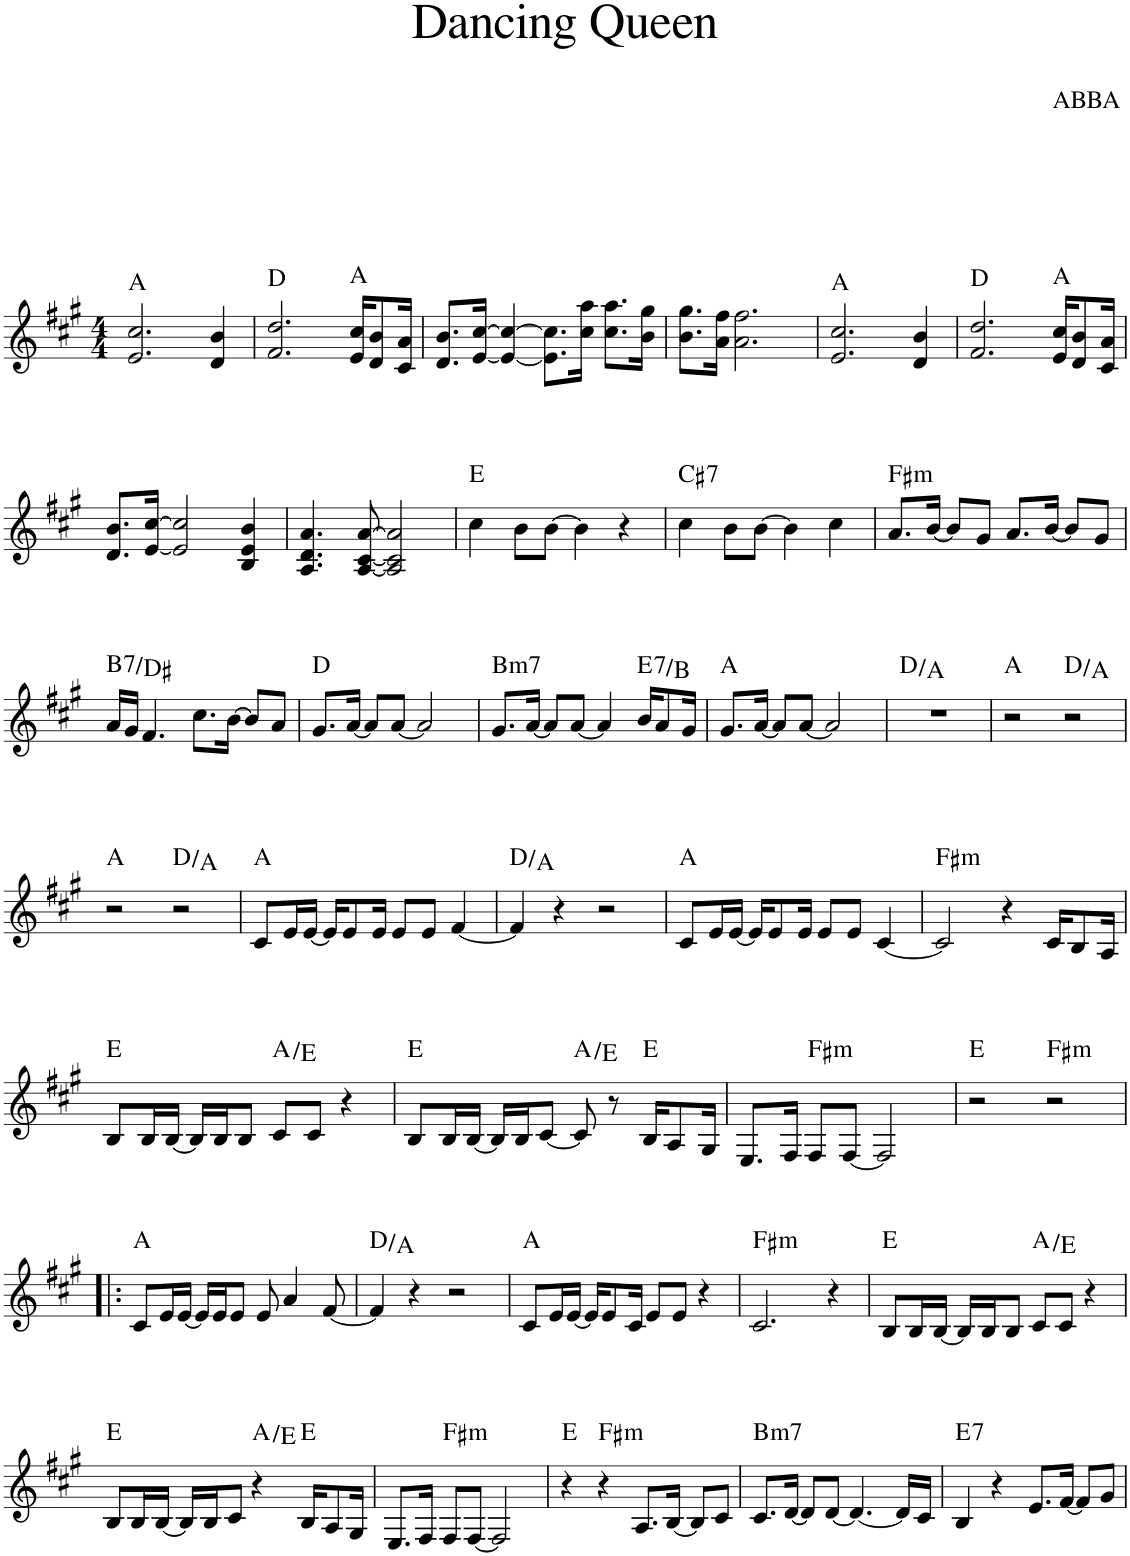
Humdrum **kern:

**kern	**harte
*part1	*part1
*staff1	*
*I"Piano	*
*I'Pno.	*
*clefG2	*
*k[f#c#g#]	*
*M4/4	*
=1	=1
2.e/ 2.cc#/	A:maj
4d/ 4b/	.
=2	=2
2.f#/ 2.dd/	D:maj
16e/ 16cc#/KL	A:maj
8d/ 8b/	.
16c#/ 16a/Jk	.
=3	=3
8.d/ 8.b/L	.
[16e/ [16cc#/Jk	.
4e/_ 4cc#/_	.
8.e\] 8.cc#\]L	.
16cc#\ 16aa\Jk	.
8.cc#\ 8.aa\L	.
16b\ 16gg#\Jk	.
=4	=4
8.b\ 8.gg#\L	.
16a\ 16ff#\Jk	.
2.a\ 2.ff#\	.
=5	=5
2.e/ 2.cc#/	A:maj
4d/ 4b/	.
=6	=6
2.f#/ 2.dd/	D:maj
16e/ 16cc#/KL	A:maj
8d/ 8b/	.
16c#/ 16a/Jk	.
!!LO:LB:g=z
=7	=7
8.d/ 8.b/L	.
[16e/ [16cc#/Jk	.
2e/] 2cc#/]	.
4B/ 4e/ 4b/	.
=8	=8
4.A/ 4.d/ 4.a/	.
[8A/ [8c#/ [8a/	.
2A/] 2c#/] 2a/]	.
=9	=9
4cc#\	E:maj
8b\L	.
[8b\J	.
4b\]	.
4r	.
=10	=10
!	!LO:H:kt=7
4cc#\	C#:7
8b\L	.
[8b\J	.
4b\]	.
4cc#\	.
=11	=11
!	!LO:H:kt=m
8.a/L	F#:min
[16b/Jk	.
8b/L]	.
8g#/J	.
8.a/L	.
[16b/Jk	.
8b/L]	.
8g#/J	.
!!LO:LB:g=z
=12	=12
!	!LO:H:kt=7
16a/LL	B:7/3
16g#/JJ	.
4.f#/	.
8.cc#\L	.
[16b\Jk	.
8b/L]	.
8a/J	.
=13	=13
8.g#/L	D:maj
[16a/Jk	.
8a/L]	.
[8a/J	.
2a/]	.
=14	=14
!	!LO:H:kt=m7
8.g#/L	B:min7
[16a/Jk	.
8a/L]	.
[8a/J	.
4a/]	.
!	!LO:H:kt=7
16b/KL	E:7/5
8a/	.
16g#/Jk	.
=15	=15
8.g#/L	A:maj
[16a/Jk	.
8a/L]	.
[8a/J	.
2a/]	.
=16	=16
1r	D:maj/5
=17	=17
2r	A:maj
2r	D:maj/5
!!LO:LB:g=z
=18	=18
2r	A:maj
2r	D:maj/5
=19	=19
8c#/L	A:maj
16e/L	.
[16e/JJ	.
16e/KL]	.
8e/	.
16e/Jk	.
8e/L	.
8e/J	.
[4f#/	.
=20	=20
4f#/]	D:maj/5
4r	.
2r	.
=21	=21
8c#/L	A:maj
16e/L	.
[16e/JJ	.
16e/KL]	.
8e/	.
16e/Jk	.
8e/L	.
8e/J	.
[4c#/	.
=22	=22
!	!LO:H:kt=m
2c#/]	F#:min
4r	.
16c#/KL	.
8B/	.
16A/Jk	.
!!LO:LB:g=z
=23	=23
8B/L	E:maj
16B/L	.
[16B/JJ	.
16B/LL]	.
16B/J	.
8B/J	.
8c#/L	A:maj/5
8c#/J	.
4r	.
=24	=24
8B/L	E:maj
16B/L	.
[16B/JJ	.
16B/LL]	.
16B/J	.
[8c#/J	.
8c#/]	A:maj/5
8r	.
16B/KL	E:maj
8A/	.
16G#/Jk	.
=25	=25
8.E/L	.
16F#/Jk	.
!	!LO:H:kt=m
8F#/L	F#:min
[8F#/J	.
2F#/]	.
=26	=26
2r	E:maj
!	!LO:H:kt=m
2r	F#:min
!!LO:LB:g=z
=27!|:	=27!|:
8c#/L	A:maj
16e/L	.
[16e/JJ	.
16e/LL]	.
16e/J	.
8e/J	.
8e/	.
4a/	.
[8f#/	.
=28	=28
4f#/]	D:maj/5
4r	.
2r	.
=29	=29
8c#/L	A:maj
16e/L	.
[16e/JJ	.
16e/KL]	.
8e/	.
16c#/Jk	.
8e/L	.
8e/J	.
4r	.
=30	=30
!	!LO:H:kt=m
2.c#/	F#:min
4r	.
=31	=31
8B/L	E:maj
16B/L	.
[16B/JJ	.
16B/LL]	.
16B/J	.
8B/J	.
8c#/L	A:maj/5
8c#/J	.
4r	.
!!LO:LB:g=z
=32	=32
8B/L	E:maj
16B/L	.
[16B/JJ	.
16B/LL]	.
16B/J	.
8c#/J	.
4r	A:maj/5
16B/KL	E:maj
8A/	.
16G#/Jk	.
=33	=33
8.E/L	.
16F#/Jk	.
!	!LO:H:kt=m
8F#/L	F#:min
[8F#/J	.
2F#/]	.
=34	=34
4r	E:maj
!	!LO:H:kt=m
4r	F#:min
8.A/L	.
[16B/Jk	.
8B/L]	.
8c#/J	.
=35	=35
!	!LO:H:kt=m7
8.c#/L	B:min7
[16d/Jk	.
8d/L]	.
[8d/J	.
4.d/_	.
16d/LL]	.
16c#/JJ	.
=36	=36
!	!LO:H:kt=7
4B/	E:7
4r	.
8.e/L	.
[16f#/Jk	.
8f#/L]	.
8g#/J	.
=	=
*-	*-
